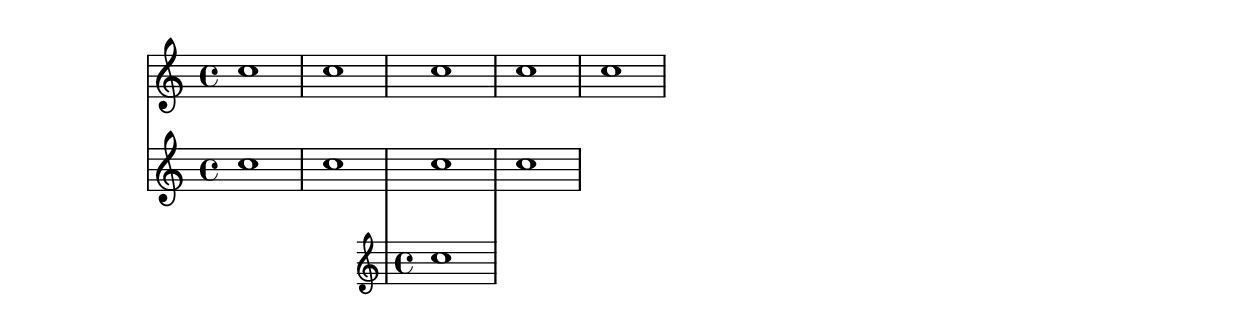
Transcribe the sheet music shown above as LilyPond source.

%{
(Message vers:9)
To: Adrian Mariano <adrian@cam.cornell.edu>
cc: gnu-music-discuss@gnu.org
Subject: Re: Switching from one staff to two staffs 
Reply-To: janneke@gnu.org
In-reply-to: Your message of "Tue, 19 Jan 1999 12:27:10 EST."
             <199901191727.MAA29757@avalanche.cam.cornell.edu> 
Date: Wed, 20 Jan 1999 09:39:22 +0100
From: Jan Nieuwenhuizen <jan@beavis-nt>

On Tuesday, 19 January 1999, Adrian Mariano writes:

> I want to typeset something which starts out with just one staff and then
> harmony comes in and there are two staffs.  I can't figure out how to do
> this.  I get an extra blank staff during the second section (using
> Lily 1.1.15):

There used to be an example called 'multi.ly'...
Try this (we'll include it in pl23/24):

extra-staff.ly:
%}

\score {
	<
		\context Staff=i \notes\relative c''{ c1 c c c c }
		\context StaffGroup=ii \notes\relative c''{ 
			\context Staff=ii
			c1 c
			< \context Staff=ii { c1 } \context Staff=iii { c1 } >
			c
		}
	>
  	\paper {
		linewidth = -1.;
		\translator{
			\ScoreContext

		}
	}
}


\version "1.3.42"; 
